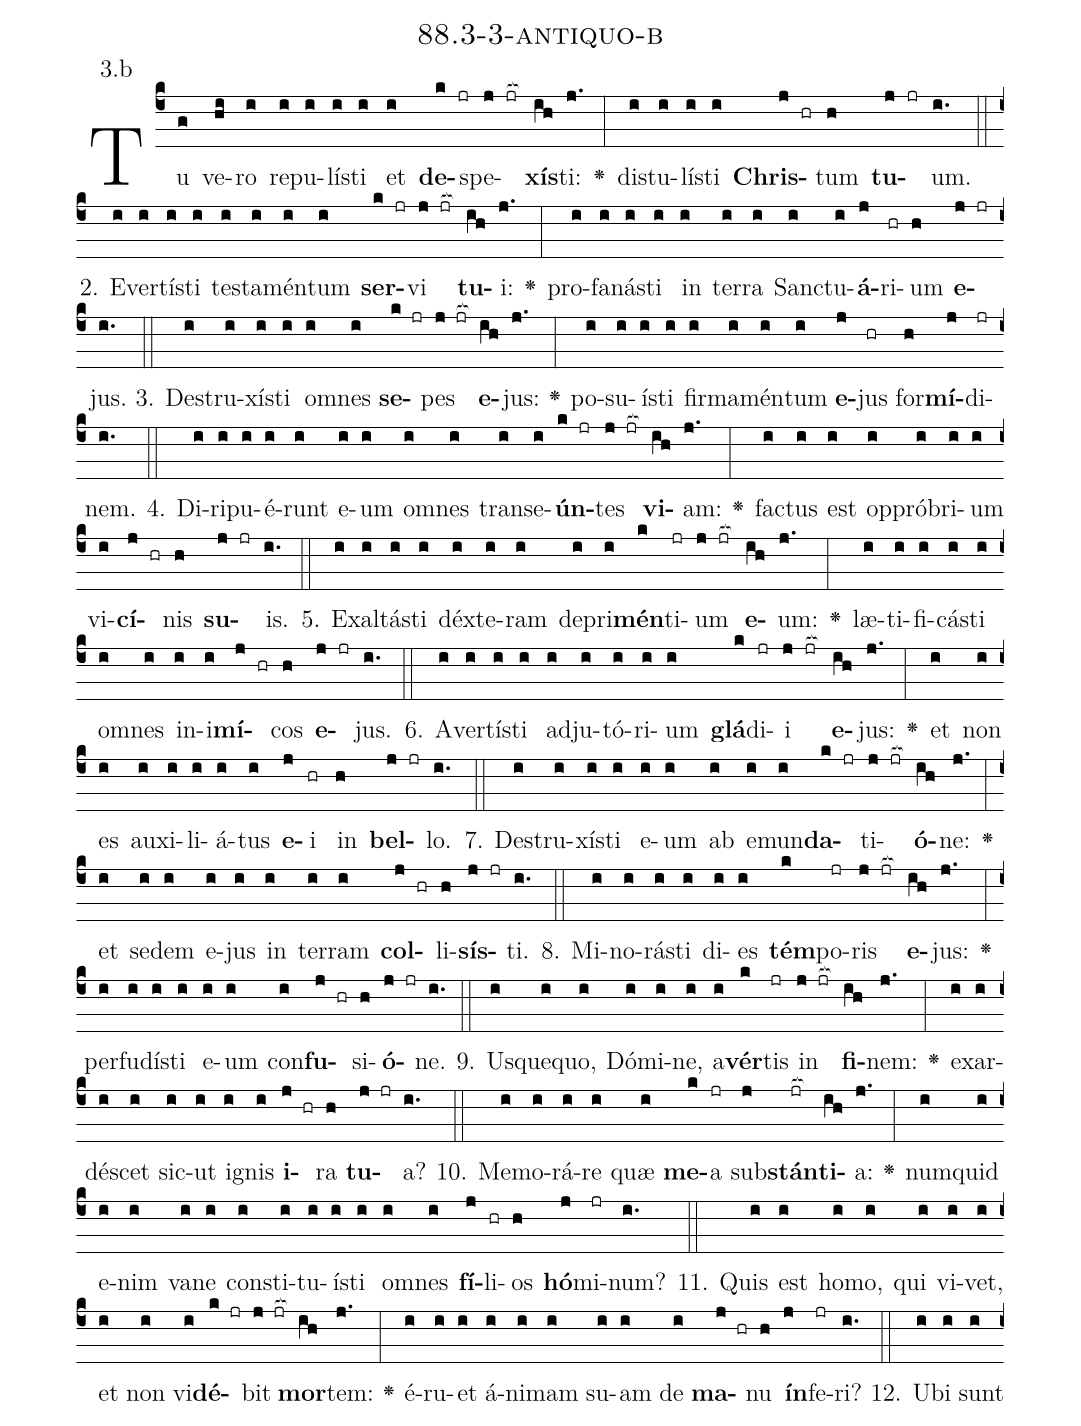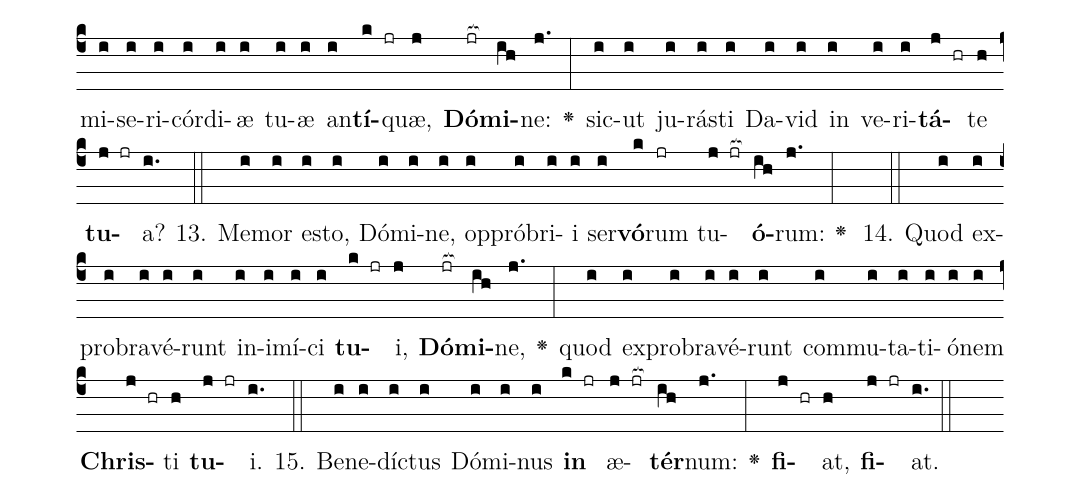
name: 88.3-3-antiquo-b;
annotation: 3.b;
%%
(c4)Tu(g) ve(hi)ro(i) re(i)pu(i)lís(i)ti(i) et(i) <b>de</b>(k jr)spe(j jr[ocb:1{])<b>xís</b>(ih[ocb:0}])ti:(j.) <v>\greheightstar</v>(:) dis(i)tu(i)lís(i)ti(i) <b>Chris</b>(j hr)tum(h) <b>tu</b>(j jr)um.(i.) (::)
2. E(i)ver(i)tís(i)ti(i) tes(i)ta(i)mén(i)tum(i) <b>ser</b>(k jr)vi(j jr[ocb:1{]) <b>tu</b>(ih[ocb:0}])i:(j.) <v>\greheightstar</v>(:) pro(i)fa(i)nás(i)ti(i) in(i) ter(i)ra(i) Sanc(i)tu(i)<b>á</b>(j)ri(hr)um(h) <b>e</b>(j jr)jus.(i.) (::)
3. De(i)stru(i)xís(i)ti(i) om(i)nes(i) <b>se</b>(k jr)pes(j jr[ocb:1{]) <b>e</b>(ih[ocb:0}])jus:(j.) <v>\greheightstar</v>(:) po(i)su(i)ís(i)ti(i) fir(i)ma(i)mén(i)tum(i) <b>e</b>(j)jus(hr) for(h)<b>mí</b>(j)di(jr)nem.(i.) (::)
4. Di(i)ri(i)pu(i)é(i)runt(i) e(i)um(i) om(i)nes(i) trans(i)e(i)<b>ún</b>(k jr)tes(j jr[ocb:1{]) <b>vi</b>(ih[ocb:0}])am:(j.) <v>\greheightstar</v>(:) fac(i)tus(i) est(i) op(i)pró(i)bri(i)um(i) vi(i)<b>cí</b>(j hr)nis(h) <b>su</b>(j jr)is.(i.) (::)
5. Ex(i)al(i)tás(i)ti(i) déx(i)te(i)ram(i) de(i)pri(i)<b>mén</b>(k)ti(jr)um(j jr[ocb:1{]) <b>e</b>(ih[ocb:0}])um:(j.) <v>\greheightstar</v>(:) læ(i)ti(i)fi(i)cás(i)ti(i) om(i)nes(i) in(i)i(i)<b>mí</b>(j hr)cos(h) <b>e</b>(j jr)jus.(i.) (::)
6. A(i)ver(i)tís(i)ti(i) ad(i)ju(i)tó(i)ri(i)um(i) <b>glá</b>(k)di(jr)i(j jr[ocb:1{]) <b>e</b>(ih[ocb:0}])jus:(j.) <v>\greheightstar</v>(:) et(i) non(i) es(i) au(i)xi(i)li(i)á(i)tus(i) <b>e</b>(j)i(hr) in(h) <b>bel</b>(j jr)lo.(i.) (::)
7. De(i)stru(i)xís(i)ti(i) e(i)um(i) ab(i) e(i)mun(i)<b>da</b>(k jr)ti(j jr[ocb:1{])<b>ó</b>(ih[ocb:0}])ne:(j.) <v>\greheightstar</v>(:) et(i) se(i)dem(i) e(i)jus(i) in(i) ter(i)ram(i) <b>col</b>(j hr)li(h)<b>sís</b>(j jr)ti.(i.) (::)
8. Mi(i)no(i)rás(i)ti(i) di(i)es(i) <b>tém</b>(k)po(jr)ris(j jr[ocb:1{]) <b>e</b>(ih[ocb:0}])jus:(j.) <v>\greheightstar</v>(:) per(i)fu(i)dís(i)ti(i) e(i)um(i) con(i)<b>fu</b>(j hr)si(h)<b>ó</b>(j jr)ne.(i.) (::)
9. Us(i)que(i)quo,(i) Dó(i)mi(i)ne,(i) a(i)<b>vér</b>(k)tis(jr) in(j jr[ocb:1{]) <b>fi</b>(ih[ocb:0}])nem:(j.) <v>\greheightstar</v>(:) ex(i)ar(i)dé(i)scet(i) sic(i)ut(i) i(i)gnis(i) <b>i</b>(j hr)ra(h) <b>tu</b>(j jr)a?(i.) (::)
10. Me(i)mo(i)rá(i)re(i) quæ(i) <b>me</b>(k)a(jr) sub(j)<b>stán</b>(jr[ocb:1{])<b>ti</b>(ih[ocb:0}])a:(j.) <v>\greheightstar</v>(:) num(i)quid(i) e(i)nim(i) va(i)ne(i) con(i)sti(i)tu(i)ís(i)ti(i) om(i)nes(i) <b>fí</b>(j)li(hr)os(h) <b>hó</b>(j)mi(jr)num?(i.) (::)
11. Quis(i) est(i) ho(i)mo,(i) qui(i) vi(i)vet,(i) et(i) non(i) vi(i)<b>dé</b>(k jr)bit(j jr[ocb:1{]) <b>mor</b>(ih[ocb:0}])tem:(j.) <v>\greheightstar</v>(:) é(i)ru(i)et(i) á(i)ni(i)mam(i) su(i)am(i) de(i) <b>ma</b>(j hr)nu(h) <b>ín</b>(j)fe(jr)ri?(i.) (::)
12. U(i)bi(i) sunt(i) mi(i)se(i)ri(i)cór(i)di(i)æ(i) tu(i)æ(i) an(i)<b>tí</b>(k jr)quæ,(j) <b>Dó</b>(jr[ocb:1{])<b>mi</b>(ih[ocb:0}])ne:(j.) <v>\greheightstar</v>(:) sic(i)ut(i) ju(i)rás(i)ti(i) Da(i)vid(i) in(i) ve(i)ri(i)<b>tá</b>(j hr)te(h) <b>tu</b>(j jr)a?(i.) (::)
13. Me(i)mor(i) es(i)to,(i) Dó(i)mi(i)ne,(i) op(i)pró(i)bri(i)i(i) ser(i)<b>vó</b>(k)rum(jr) tu(j jr[ocb:1{])<b>ó</b>(ih[ocb:0}])rum:(j.) <v>\greheightstar</v>(:)  (::)
14. Quod(i) ex(i)pro(i)bra(i)vé(i)runt(i) in(i)i(i)mí(i)ci(i) <b>tu</b>(k jr)i,(j) <b>Dó</b>(jr[ocb:1{])<b>mi</b>(ih[ocb:0}])ne,(j.) <v>\greheightstar</v>(:) quod(i) ex(i)pro(i)bra(i)vé(i)runt(i) com(i)mu(i)ta(i)ti(i)ó(i)nem(i) <b>Chris</b>(j hr)ti(h) <b>tu</b>(j jr)i.(i.) (::)
15. Be(i)ne(i)díc(i)tus(i) Dó(i)mi(i)nus(i) <b>in</b>(k jr) æ(j jr[ocb:1{])<b>tér</b>(ih[ocb:0}])num:(j.) <v>\greheightstar</v>(:) <b>fi</b>(j hr)at,(h) <b>fi</b>(j jr)at.(i.) (::)
